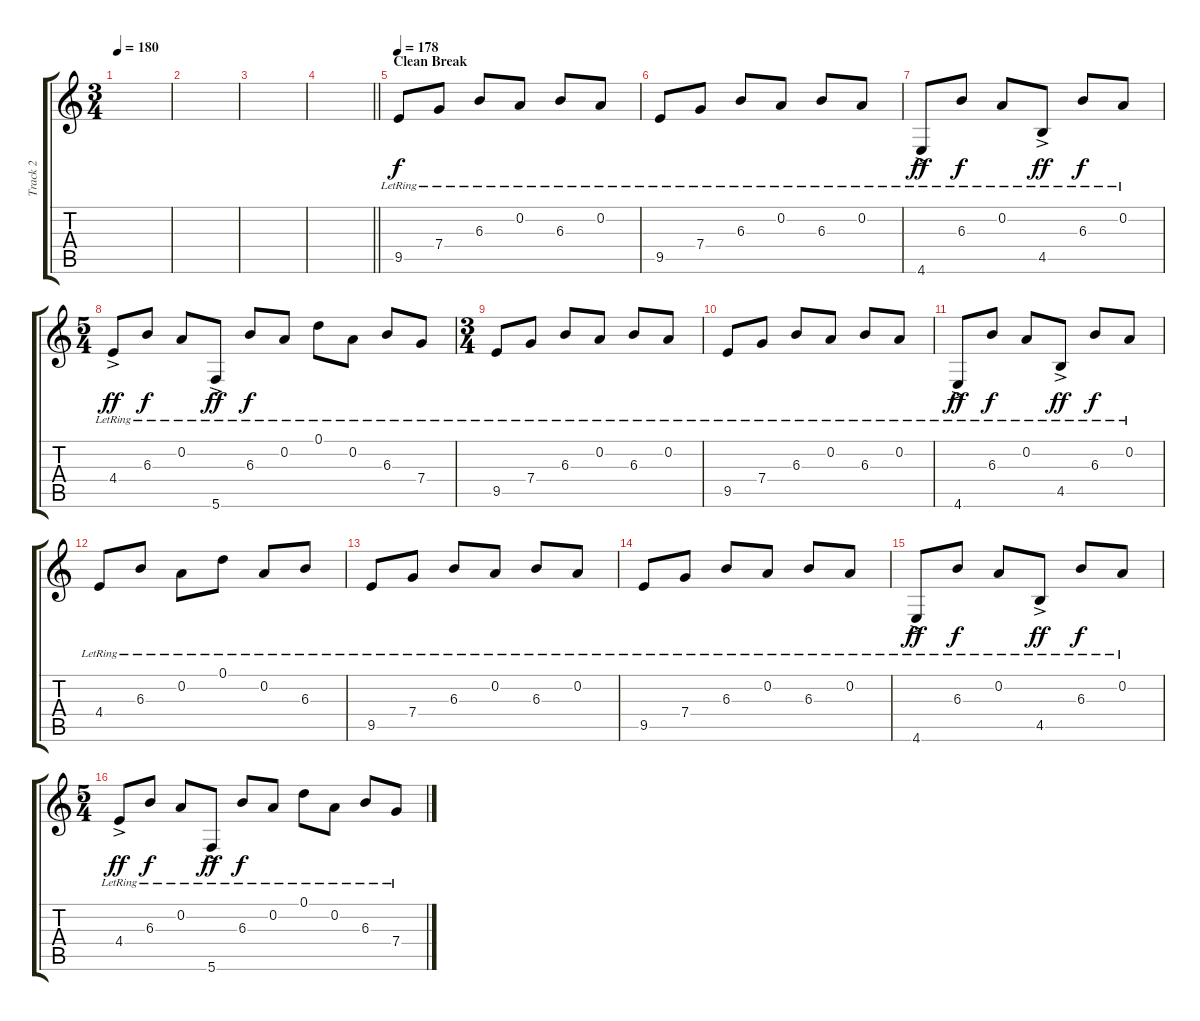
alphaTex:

\track ("Track 2" "Track 2") {instrument distortionguitar}
\staff {score tabs}
\tuning (D4 A3 F3 C3 G2 C2) {hide}
\ts (3 4)
\tempo 180
\clef g2
\ks c
|
|
|
\barLineRight lightlight
|
\section ("" "Clean Break")
\tempo 178
9.5{lr}.8{instrument acousticguitarsteel} 7.4{lr}.8 6.3{lr}.8 0.2{lr}.8 6.3{lr}.8 0.2{lr}.8 |
9.5{lr}.8 7.4{lr}.8 6.3{lr}.8 0.2{lr}.8 6.3{lr}.8 0.2{lr}.8 |
4.6{ac lr}.8{dy ff} 6.3{lr}.8{dy f} 0.2{lr}.8 4.5{ac lr}.8{dy ff} 6.3{lr}.8{dy f} 0.2{lr}.8 |
\ts (5 4)
4.4{ac lr}.8{dy ff} 6.3{lr}.8{dy f} 0.2{lr}.8 5.6{ac lr}.8{dy ff} 6.3{lr}.8{dy f} 0.2{lr}.8 0.1{lr}.8 0.2{lr}.8 6.3{lr}.8 7.4{lr}.8 |
\ts (3 4)
9.5{lr}.8 7.4{lr}.8 6.3{lr}.8 0.2{lr}.8 6.3{lr}.8 0.2{lr}.8 |
9.5{lr}.8 7.4{lr}.8 6.3{lr}.8 0.2{lr}.8 6.3{lr}.8 0.2{lr}.8 |
4.6{ac lr}.8{dy ff} 6.3{lr}.8{dy f} 0.2{lr}.8 4.5{ac lr}.8{dy ff} 6.3{lr}.8{dy f} 0.2{lr}.8 |
4.4{lr}.8 6.3{lr}.8 0.2{lr}.8 0.1{lr}.8 0.2{lr}.8 6.3{lr}.8 |
9.5{lr}.8 7.4{lr}.8 6.3{lr}.8 0.2{lr}.8 6.3{lr}.8 0.2{lr}.8 |
9.5{lr}.8 7.4{lr}.8 6.3{lr}.8 0.2{lr}.8 6.3{lr}.8 0.2{lr}.8 |
4.6{ac lr}.8{dy ff} 6.3{lr}.8{dy f} 0.2{lr}.8 4.5{ac lr}.8{dy ff} 6.3{lr}.8{dy f} 0.2{lr}.8 |
\ts (5 4)
4.4{ac lr}.8{dy ff} 6.3{lr}.8{dy f} 0.2{lr}.8 5.6{ac lr}.8{dy ff} 6.3{lr}.8{dy f} 0.2{lr}.8 0.1{lr}.8 0.2{lr}.8 6.3{lr}.8 7.4{lr}.8
